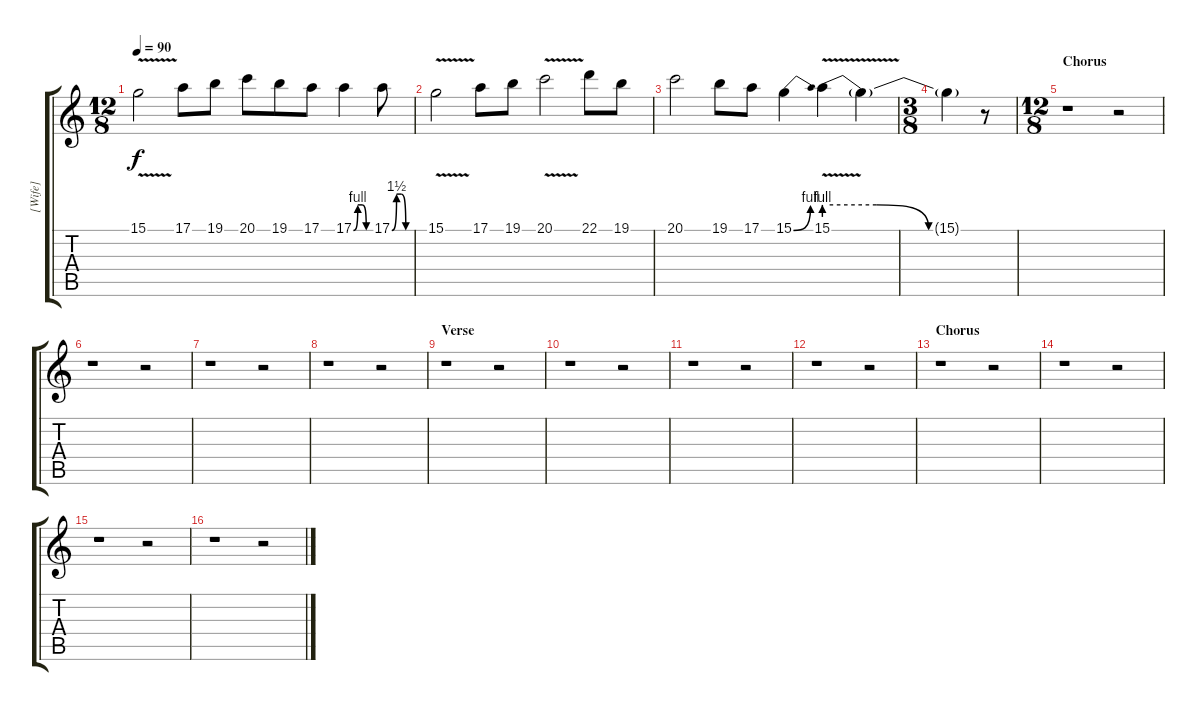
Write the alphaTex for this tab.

\track ("[Wife]" "[Wife]") {instrument flute}
\staff {score tabs}
\tuning (E4 B3 G3 D3 A2 E2) {hide}
\ts (12 8)
\tempo 90
\clef g2
\ks c
15.1{v}.2{dy f} 17.1.8 19.1.8 20.1.8 19.1.8 17.1.8 17.1{be (custom 0 0 15 4 30 4 45 0 60 0)}.4 17.1{be (custom 0 0 15 6 30 6 45 0 60 0)}.8 |
15.1{v}.2 17.1.8 19.1.8 20.1{v}.2 22.1.8 19.1.8 |
20.1.2 19.1.8 17.1.8 15.1{be (bend 0 0 60 4)}.4 15.1{be (custom 0 4 20 4 40 0 60 0) v}.4 15.1{t}.4 |
\ts (3 8)
15.1{t}.4 r.8 |
\ts (12 8)
\section ("" "Chorus")
r.1 r.2 |
r.1 r.2 |
r.1 r.2 |
r.1 r.2 |
\section ("" "Verse")
r.1 r.2 |
r.1 r.2 |
r.1 r.2 |
r.1 r.2 |
\section ("" "Chorus")
r.1 r.2 |
r.1 r.2 |
r.1 r.2 |
r.1 r.2
